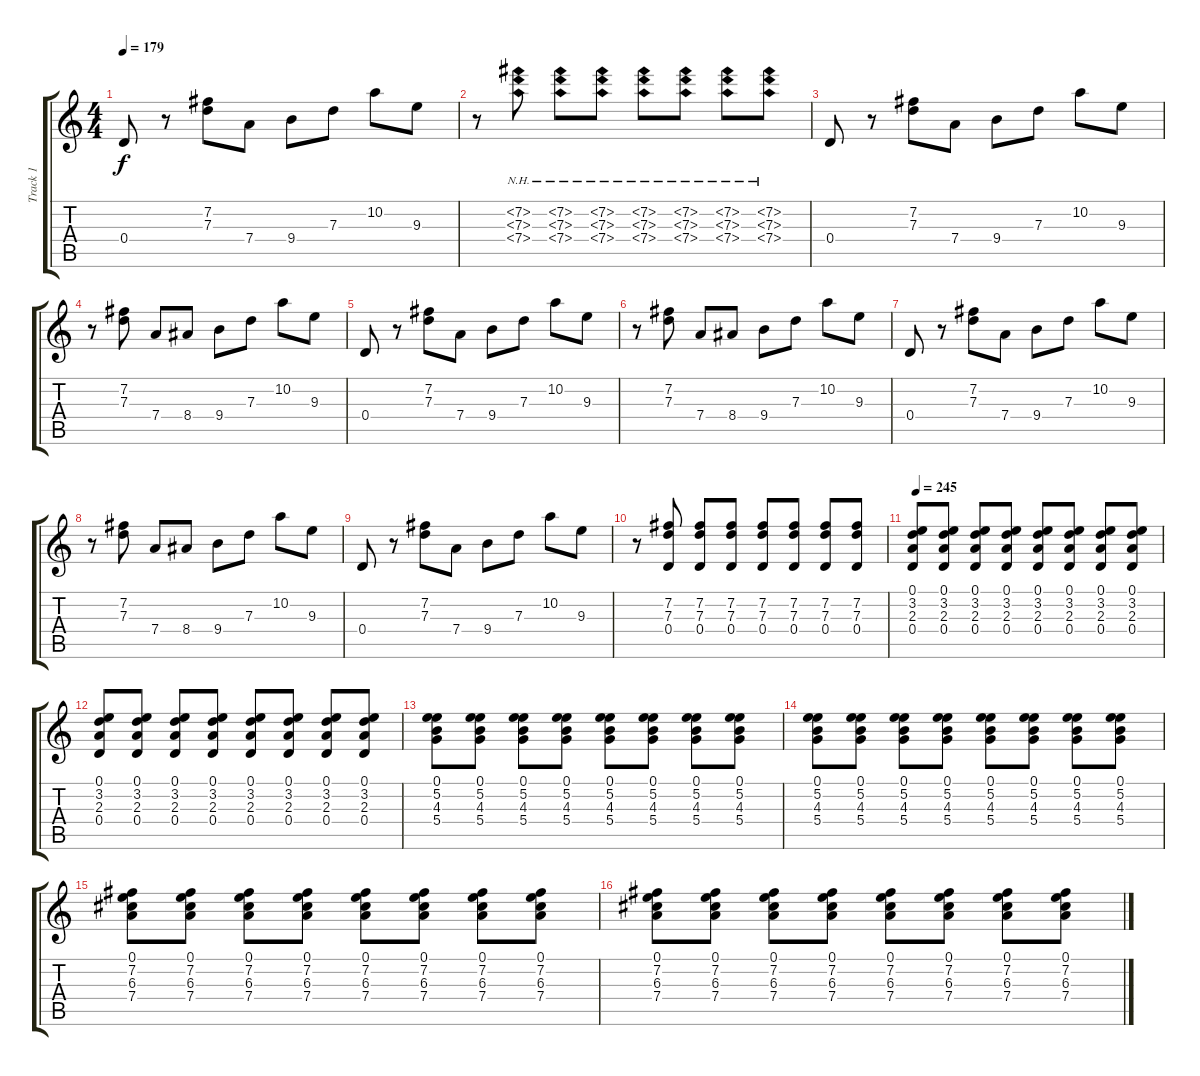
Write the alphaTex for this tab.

\track ("Track 1" "Track 1") {instrument acousticguitarsteel}
\staff {score tabs}
\tuning (E4 B3 G3 D3 A2 E2) {hide}
\ts (4 4)
\tempo 179
\clef g2
\ks c
0.4.8{dy f} r.8 (7.2 7.3).8 7.4.8 9.4.8 7.3.8 10.2.8 9.3.8 |
r.8 (7.2{nh} 7.3{nh} 7.4{nh}).8 (7.2{nh} 7.3{nh} 7.4{nh}).8 (7.2{nh} 7.3{nh} 7.4{nh}).8 (7.2{nh} 7.3{nh} 7.4{nh}).8 (7.2{nh} 7.3{nh} 7.4{nh}).8 (7.2{nh} 7.3{nh} 7.4{nh}).8 (7.2{nh} 7.3{nh} 7.4{nh}).8 |
0.4.8 r.8 (7.2 7.3).8 7.4.8 9.4.8 7.3.8 10.2.8 9.3.8 |
r.8 (7.2 7.3).8 7.4.8 8.4.8 9.4.8 7.3.8 10.2.8 9.3.8 |
0.4.8 r.8 (7.2 7.3).8 7.4.8 9.4.8 7.3.8 10.2.8 9.3.8 |
r.8 (7.2 7.3).8 7.4.8 8.4.8 9.4.8 7.3.8 10.2.8 9.3.8 |
0.4.8 r.8 (7.2 7.3).8 7.4.8 9.4.8 7.3.8 10.2.8 9.3.8 |
r.8 (7.2 7.3).8 7.4.8 8.4.8 9.4.8 7.3.8 10.2.8 9.3.8 |
0.4.8 r.8 (7.2 7.3).8 7.4.8 9.4.8 7.3.8 10.2.8 9.3.8 |
r.8 (7.2 7.3 0.4).8 (7.2 7.3 0.4).8 (7.2 7.3 0.4).8 (7.2 7.3 0.4).8 (7.2 7.3 0.4).8 (7.2 7.3 0.4).8 (7.2 7.3 0.4).8 |
\tempo 245
(0.1 3.2 2.3 0.4).8 (0.1 3.2 2.3 0.4).8 (0.1 3.2 2.3 0.4).8 (0.1 3.2 2.3 0.4).8 (0.1 3.2 2.3 0.4).8 (0.1 3.2 2.3 0.4).8 (0.1 3.2 2.3 0.4).8 (0.1 3.2 2.3 0.4).8 |
(0.1 3.2 2.3 0.4).8 (0.1 3.2 2.3 0.4).8 (0.1 3.2 2.3 0.4).8 (0.1 3.2 2.3 0.4).8 (0.1 3.2 2.3 0.4).8 (0.1 3.2 2.3 0.4).8 (0.1 3.2 2.3 0.4).8 (0.1 3.2 2.3 0.4).8 |
(0.1 5.2 4.3 5.4).8 (0.1 5.2 4.3 5.4).8 (0.1 5.2 4.3 5.4).8 (0.1 5.2 4.3 5.4).8 (0.1 5.2 4.3 5.4).8 (0.1 5.2 4.3 5.4).8 (0.1 5.2 4.3 5.4).8 (0.1 5.2 4.3 5.4).8 |
(0.1 5.2 4.3 5.4).8 (0.1 5.2 4.3 5.4).8 (0.1 5.2 4.3 5.4).8 (0.1 5.2 4.3 5.4).8 (0.1 5.2 4.3 5.4).8 (0.1 5.2 4.3 5.4).8 (0.1 5.2 4.3 5.4).8 (0.1 5.2 4.3 5.4).8 |
(0.1 7.2 6.3 7.4).8 (0.1 7.2 6.3 7.4).8 (0.1 7.2 6.3 7.4).8 (0.1 7.2 6.3 7.4).8 (0.1 7.2 6.3 7.4).8 (0.1 7.2 6.3 7.4).8 (0.1 7.2 6.3 7.4).8 (0.1 7.2 6.3 7.4).8 |
(0.1 7.2 6.3 7.4).8 (0.1 7.2 6.3 7.4).8 (0.1 7.2 6.3 7.4).8 (0.1 7.2 6.3 7.4).8 (0.1 7.2 6.3 7.4).8 (0.1 7.2 6.3 7.4).8 (0.1 7.2 6.3 7.4).8 (0.1 7.2 6.3 7.4).8
